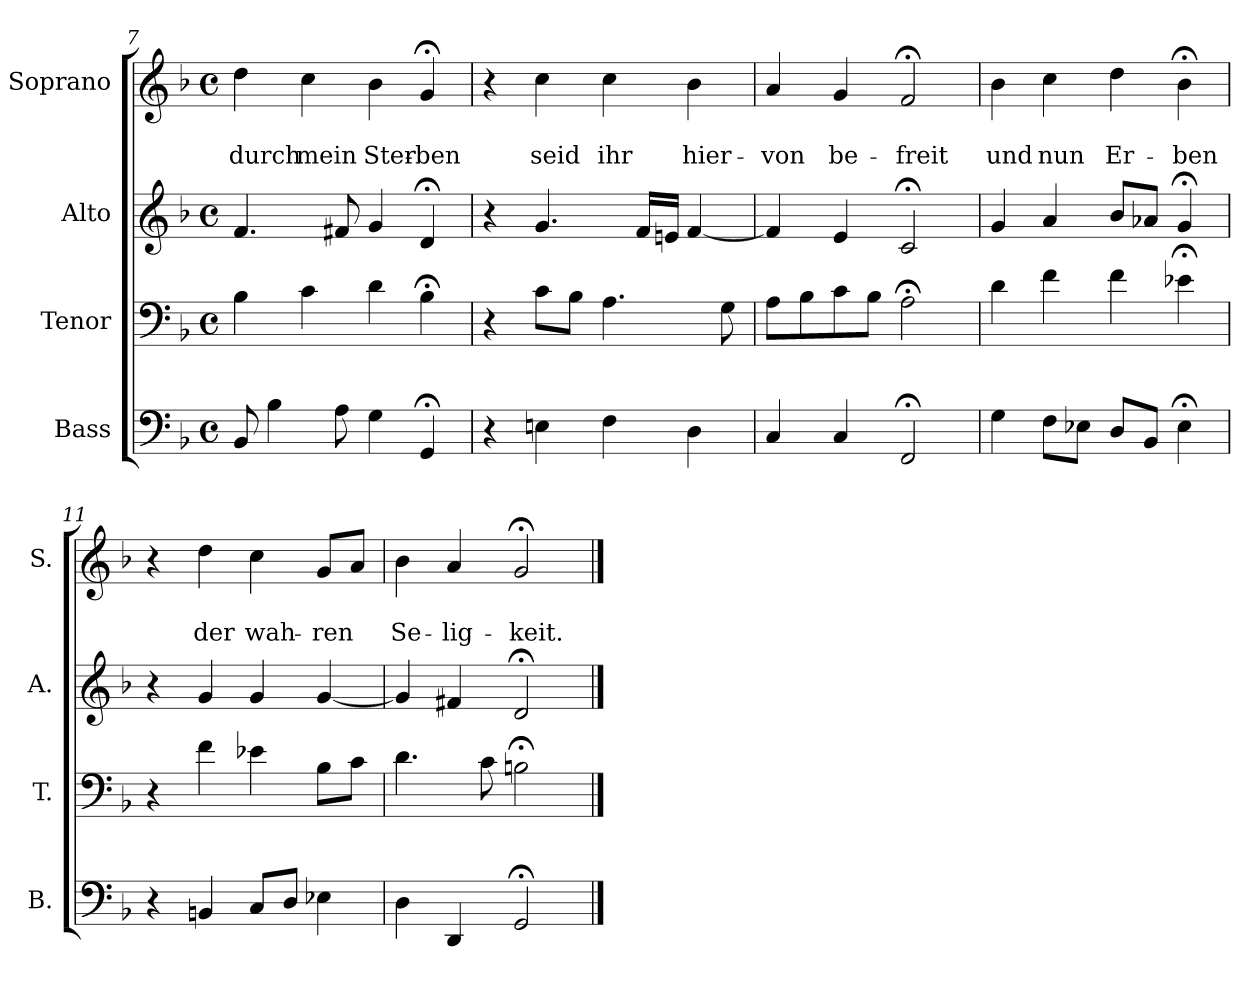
**kern	**kern	**kern	**kern	**text	**text
*part4	*part3	*part2	*part1	*part1	*part1
*staff4	*staff3	*staff2	*staff1	*staff1	*staff1
*I"Bass	*I"Tenor	*I"Alto	*I"Soprano	*	*
*I'B.	*I'T.	*I'A.	*I'S.	*	*
*clefF4	*clefF4	*clefG2	*clefG2	*	*
*k[b-]	*k[b-]	*k[b-]	*k[b-]	*	*
*d:	*d:	*d:	*d:	*	*
*M4/4	*M4/4	*M4/4	*M4/4	*	*
*met(c)	*met(c)	*met(c)	*met(c)	*	*
=7	=7	=7	=7	=7	=7
8BB-/	4B-\	4.f/	4dd\	.	durch
4B-\	.	.	.	.	.
.	4c\	.	4cc\	.	mein
8A\	.	8f#X/	.	.	.
4G\	4d\	4g/	4b-\	.	Ster-
4GG;</	4B-;<\	4d;</	4g;</	.	-ben
!!LO:PB:g=z
=8	=8	=8	=8	=8	=8
4r	4r	4r	4r	.	.
4En\	8c\L	4.g/	4cc\	.	seid
.	8B-\J	.	.	.	.
4F\	4.A\	.	4cc\	.	ihr
.	.	16f/LL	.	.	.
.	.	16en/JJ	.	.	.
4D\	.	[4f/	4b-\	.	hier-
.	8G\	.	.	.	.
=9	=9	=9	=9	=9	=9
4C/	8A\L	4f/]	4a/	.	-von
.	8B-\	.	.	.	.
4C/	8c\	4e/	4g/	.	be-
.	8B-\J	.	.	.	.
2FF;</	2A;<\	2c;</	2f;</	.	-freit
=10	=10	=10	=10	=10	=10
4G\	4d\	4g/	4b-\	.	und
8F\L	4f\	4a/	4cc\	.	nun
8E-X\J	.	.	.	.	.
8D/L	4f\	8b-/L	4dd\	.	Er-
8BB-/J	.	8a-X/J	.	.	.
4E-;<\	4e-X;<\	4g;</	4b-;<\	.	-ben
=11	=11	=11	=11	=11	=11
4r	4r	4r	4r	.	.
4BBn/	4f\	4g/	4dd\	.	der
8C/L	4e-X\	4g/	4cc\	.	wah-
8D/J	.	.	.	.	.
4E-X\	8B-\L	[4g/	8g/L	.	-ren
.	8c\J	.	8a/J	.	.
=12	=12	=12	=12	=12	=12
4D\	4.d\	4g/]	4b-\	.	Se-
4DD/	.	4f#X/	4a/	.	-lig-
.	8c\	.	.	.	.
2GG;</	2Bn;<\	2d;</	2g;</	.	-keit.
==	==	==	==	==	==
*-	*-	*-	*-	*-	*-
